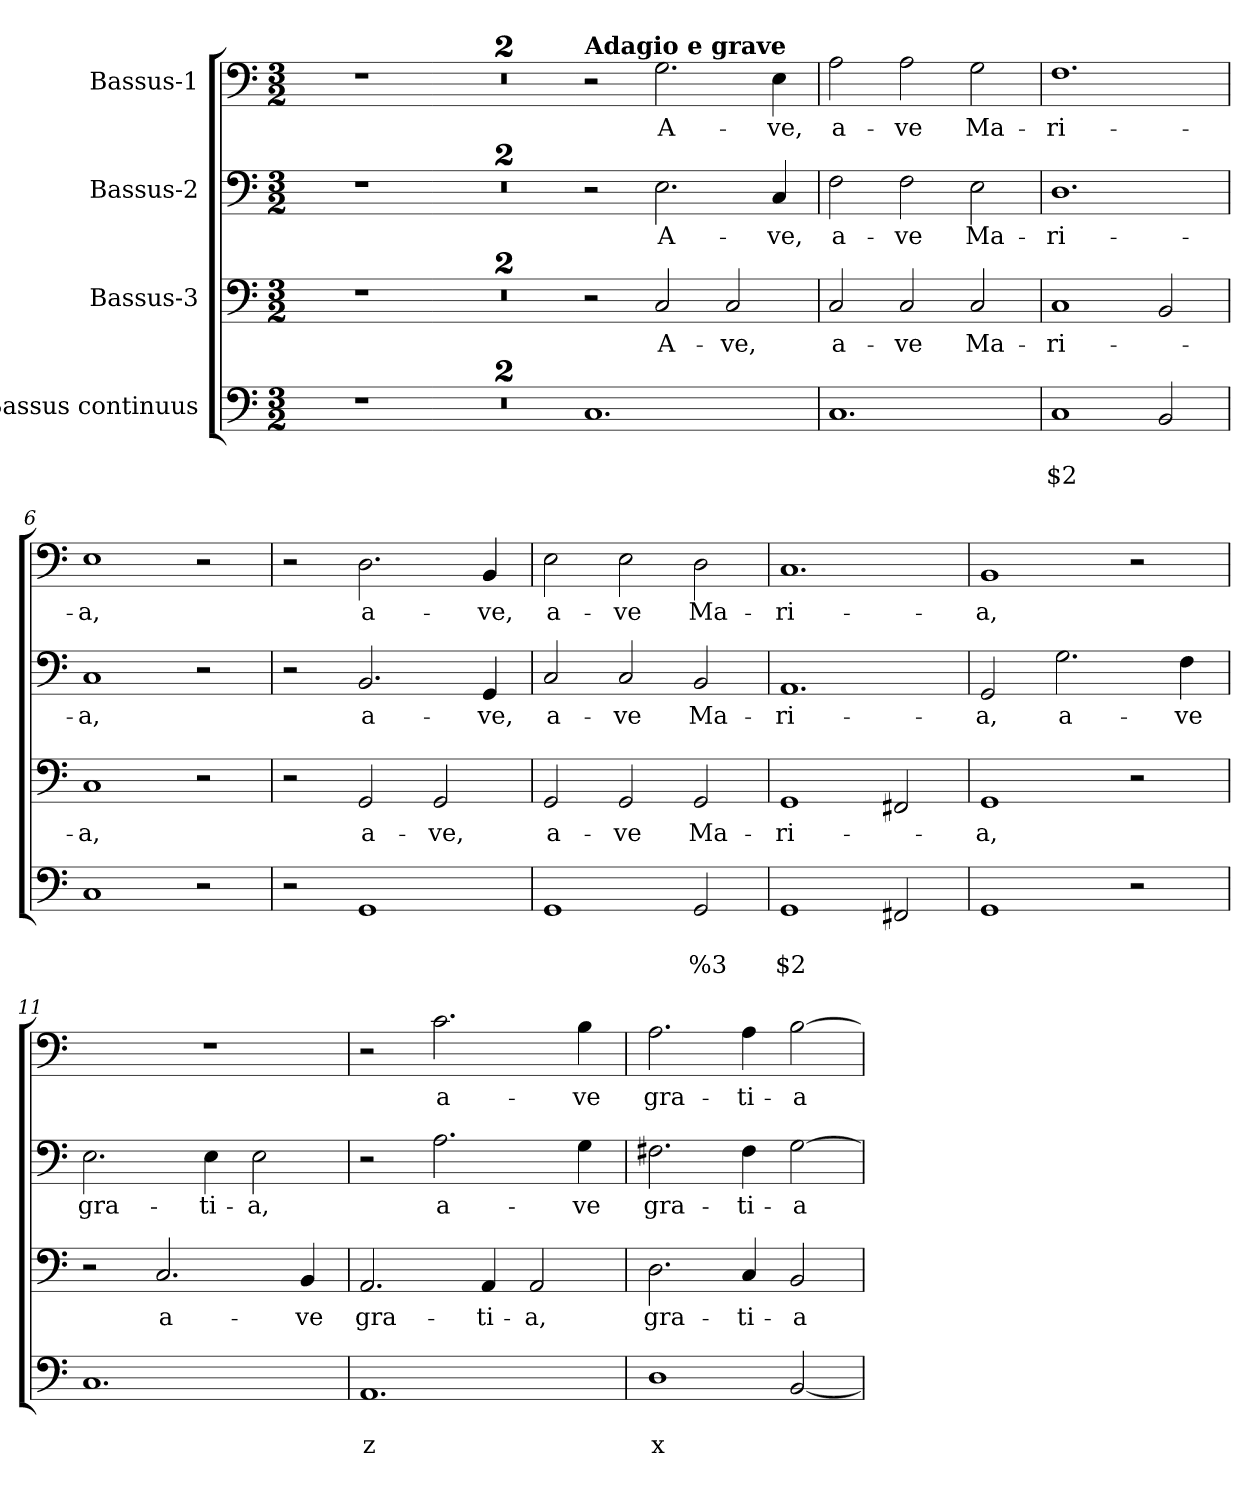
**kern	**text	**text	**kern	**text	**kern	**text	**kern	**text
*part4	*part4	*part4	*part3	*part3	*part2	*part2	*part1	*part1
*staff4	*staff4	*staff4	*staff3	*staff3	*staff2	*staff2	*staff1	*staff1
*I"Bassus continuus	*	*	*I"Bassus-3	*	*I"Bassus-2	*	*I"Bassus-1	*
*clefF4	*	*	*clefF4	*	*clefF4	*	*clefF4	*
*k[]	*	*	*k[]	*	*k[]	*	*k[]	*
*C:	*	*	*C:	*	*C:	*	*C:	*
*M3/2	*	*	*M3/2	*	*M3/2	*	*M3/2	*
=1	=1	=1	=1	=1	=1	=1	=1	=1
1.r	.	.	1.r	.	1.r	.	1.r	.
=2-	=2-	=2-	=2-	=2-	=2-	=2-	=2-	=2-
1.r	.	.	1.r	.	1.r	.	1.r	.
=3	=3	=3	=3	=3	=3	=3	=3	=3
1.r	.	.	1.r	.	1.r	.	1.r	.
=3X1-	=3X1-	=3X1-	=3X1-	=3X1-	=3X1-	=3X1-	=3X1-	=3X1-
!	!	!	!	!	!	!	!LO:TX:a:B:t=Adagio e grave	!
1.C	.	.	2r	.	2r	.	2r	.
!	!	!	!	!LO:LY:b	!	!LO:LY:b	!	!LO:LY:b
.	.	.	2C/	A-	2.E\	A-	2.G\	A-
!	!	!	!	!LO:LY:b	!	!	!	!
.	.	.	2C/	-ve,	.	.	.	.
!	!	!	!	!	!	!LO:LY:b	!	!LO:LY:b
.	.	.	.	.	4C/	-ve,	4E\	-ve,
=4	=4	=4	=4	=4	=4	=4	=4	=4
!	!	!	!	!LO:LY:b	!	!LO:LY:b	!	!LO:LY:b
1.C	.	.	2C/	a-	2F\	a-	2A\	a-
!	!	!	!	!LO:LY:b	!	!LO:LY:b	!	!LO:LY:b
.	.	.	2C/	-ve	2F\	-ve	2A\	-ve
!	!	!	!	!LO:LY:b	!	!LO:LY:b	!	!LO:LY:b
.	.	.	2C/	Ma-	2E\	Ma-	2G\	Ma-
=5	=5	=5	=5	=5	=5	=5	=5	=5
!	!	!LO:LY:b	!	!LO:LY:b	!	!LO:LY:b	!	!LO:LY:b
1C	.	$2	1C	-ri-	1.D	-ri-	1.F	-ri-
2BB/	.	.	2BB/	.	.	.	.	.
=6	=6	=6	=6	=6	=6	=6	=6	=6
!	!	!	!	!LO:LY:b	!	!LO:LY:b	!	!LO:LY:b
1C	.	.	1C	-a,	1C	-a,	1E	-a,
2r	.	.	2r	.	2r	.	2r	.
=7	=7	=7	=7	=7	=7	=7	=7	=7
2r	.	.	2r	.	2r	.	2r	.
!	!	!	!	!LO:LY:b	!	!LO:LY:b	!	!LO:LY:b
1GG	.	.	2GG/	a-	2.BB/	a-	2.D\	a-
!	!	!	!	!LO:LY:b	!	!	!	!
.	.	.	2GG/	-ve,	.	.	.	.
!	!	!	!	!	!	!LO:LY:b	!	!LO:LY:b
.	.	.	.	.	4GG/	-ve,	4BB/	-ve,
!!LO:LB:g=z
=8	=8	=8	=8	=8	=8	=8	=8	=8
!	!	!	!	!LO:LY:b	!	!LO:LY:b	!	!LO:LY:b
1GG	.	.	2GG/	a-	2C/	a-	2E\	a-
!	!	!	!	!LO:LY:b	!	!LO:LY:b	!	!LO:LY:b
.	.	.	2GG/	-ve	2C/	-ve	2E\	-ve
!	!	!LO:LY:b	!	!LO:LY:b	!	!LO:LY:b	!	!LO:LY:b
2GG/	.	%3	2GG/	Ma-	2BB/	Ma-	2D\	Ma-
=9	=9	=9	=9	=9	=9	=9	=9	=9
!	!	!LO:LY:b	!	!LO:LY:b	!	!LO:LY:b	!	!LO:LY:b
1GG	.	$2	1GG	-ri-	1.AA	-ri-	1.C	-ri-
2FF#X/	.	.	2FF#X/	.	.	.	.	.
=10	=10	=10	=10	=10	=10	=10	=10	=10
!	!	!	!	!LO:LY:b	!	!LO:LY:b	!	!LO:LY:b
1GG	.	.	1GG	-a,	2GG/	-a,	1BB	-a,
!	!	!	!	!	!	!LO:LY:b	!	!
.	.	.	.	.	2.G\	a-	.	.
2r	.	.	2r	.	.	.	2r	.
!	!	!	!	!	!	!LO:LY:b	!	!
.	.	.	.	.	4F\	-ve	.	.
=11	=11	=11	=11	=11	=11	=11	=11	=11
!	!	!	!	!	!	!LO:LY:b	!	!
1.C	.	.	2r	.	2.E\	gra-	1.r	.
!	!	!	!	!LO:LY:b	!	!	!	!
.	.	.	2.C/	a-	.	.	.	.
!	!	!	!	!	!	!LO:LY:b	!	!
.	.	.	.	.	4E\	-ti-	.	.
!	!	!	!	!	!	!LO:LY:b	!	!
.	.	.	.	.	2E\	-a,	.	.
!	!	!	!	!LO:LY:b	!	!	!	!
.	.	.	4BB/	-ve	.	.	.	.
=12	=12	=12	=12	=12	=12	=12	=12	=12
!	!	!LO:LY:b	!	!LO:LY:b	!	!	!	!
1.AA	.	z	2.AA/	gra-	2r	.	2r	.
!	!	!	!	!	!	!LO:LY:b	!	!LO:LY:b
.	.	.	.	.	2.A\	a-	2.c\	a-
!	!	!	!	!LO:LY:b	!	!	!	!
.	.	.	4AA/	-ti-	.	.	.	.
!	!	!	!	!LO:LY:b	!	!	!	!
.	.	.	2AA/	-a,	.	.	.	.
!	!	!	!	!	!	!LO:LY:b	!	!LO:LY:b
.	.	.	.	.	4G\	-ve	4B\	-ve
=13	=13	=13	=13	=13	=13	=13	=13	=13
!	!	!LO:LY:b	!	!LO:LY:b	!	!LO:LY:b	!	!LO:LY:b
1D	.	x	2.D\	gra-	2.F#X\	gra-	2.A\	gra-
!	!	!	!	!LO:LY:b	!	!LO:LY:b	!	!LO:LY:b
.	.	.	4C/	-ti-	4F#\	-ti-	4A\	-ti-
!	!	!	!	!LO:LY:b	!	!LO:LY:b	!	!LO:LY:b
[2BB/	.	.	2BB/	-a	[2G\	-a	[2B\	-a
=	=	=	=	=	=	=	=	=
*-	*-	*-	*-	*-	*-	*-	*-	*-
